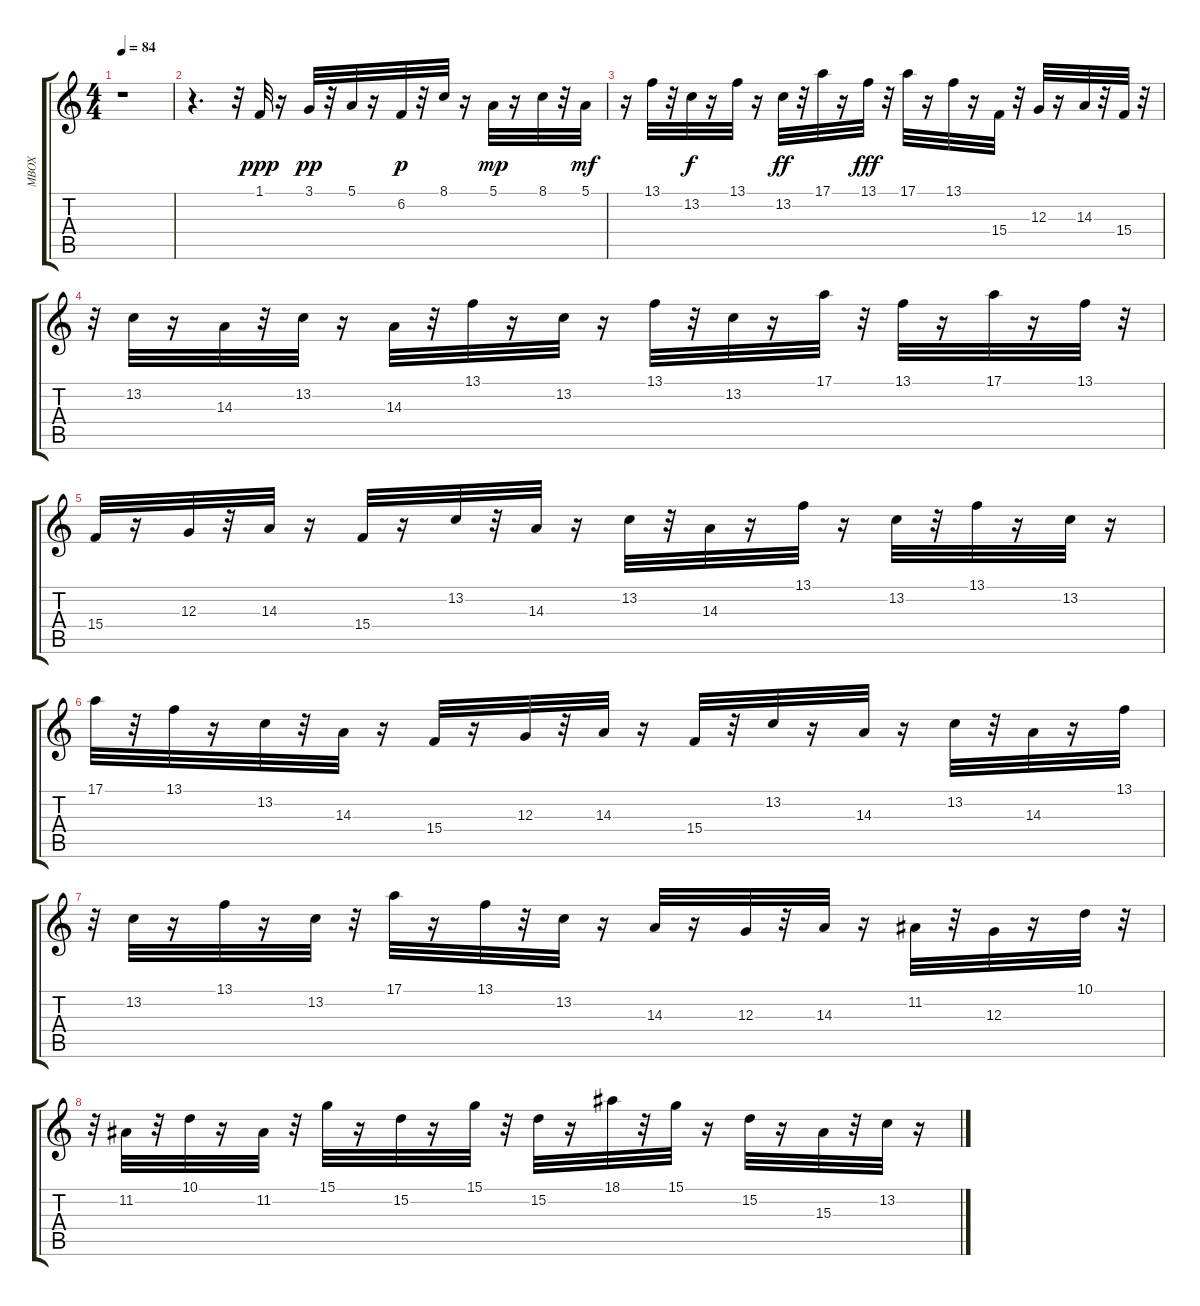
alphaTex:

\track ("MBOX" "MBOX") {instrument musicbox}
\staff {score tabs}
\tuning (E4 B3 G3 D3 A2 E2) {hide}
\ts (4 4)
\tempo 84
\clef g2
\ks c
r.1{dy ppp instrument musicbox} |
r.4{d} r.32 1.1.32 r.16 3.1.32{dy pp} r.32 5.1.32 r.16 6.2.32{dy p} r.32 8.1.32 r.16 5.1.32{dy mp} r.16 8.1.32 r.32 5.1.32{dy mf} |
r.16 13.1.32 r.32 13.2.32{dy f} r.16 13.1.32 r.16 13.2.32{dy ff} r.32 17.1.32 r.16 13.1.32{dy fff} r.32 17.1.32 r.16 13.1.32 r.16 15.4.32 r.32 12.3.32 r.16 14.3.32 r.32 15.4.32 r.32 |
r.32 13.2.32 r.16 14.3.32 r.32 13.2.32 r.16 14.3.32 r.32 13.1.32 r.16 13.2.32 r.16 13.1.32 r.32 13.2.32 r.16 17.1.32 r.32 13.1.32 r.16 17.1.32 r.16 13.1.32 r.32 |
15.4.32 r.16 12.3.32 r.32 14.3.32 r.16 15.4.32 r.16 13.2.32 r.32 14.3.32 r.16 13.2.32 r.32 14.3.32 r.16 13.1.32 r.16 13.2.32 r.32 13.1.32 r.16 13.2.32 r.16 |
17.1.32 r.32 13.1.32 r.16 13.2.32 r.32 14.3.32 r.16 15.4.32 r.16 12.3.32 r.32 14.3.32 r.16 15.4.32 r.32 13.2.32 r.16 14.3.32 r.16 13.2.32 r.32 14.3.32 r.16 13.1.32 |
r.32 13.2.32 r.16 13.1.32 r.16 13.2.32 r.32 17.1.32 r.16 13.1.32 r.32 13.2.32 r.16 14.3.32 r.16 12.3.32 r.32 14.3.32 r.16 11.2.32 r.32 12.3.32 r.16 10.1.32 r.32 |
r.32 11.2.32 r.32 10.1.32 r.16 11.2.32 r.32 15.1.32 r.16 15.2.32 r.16 15.1.32 r.32 15.2.32 r.16 18.1.32 r.32 15.1.32 r.16 15.2.32 r.16 15.3.32 r.32 13.2.32 r.16
